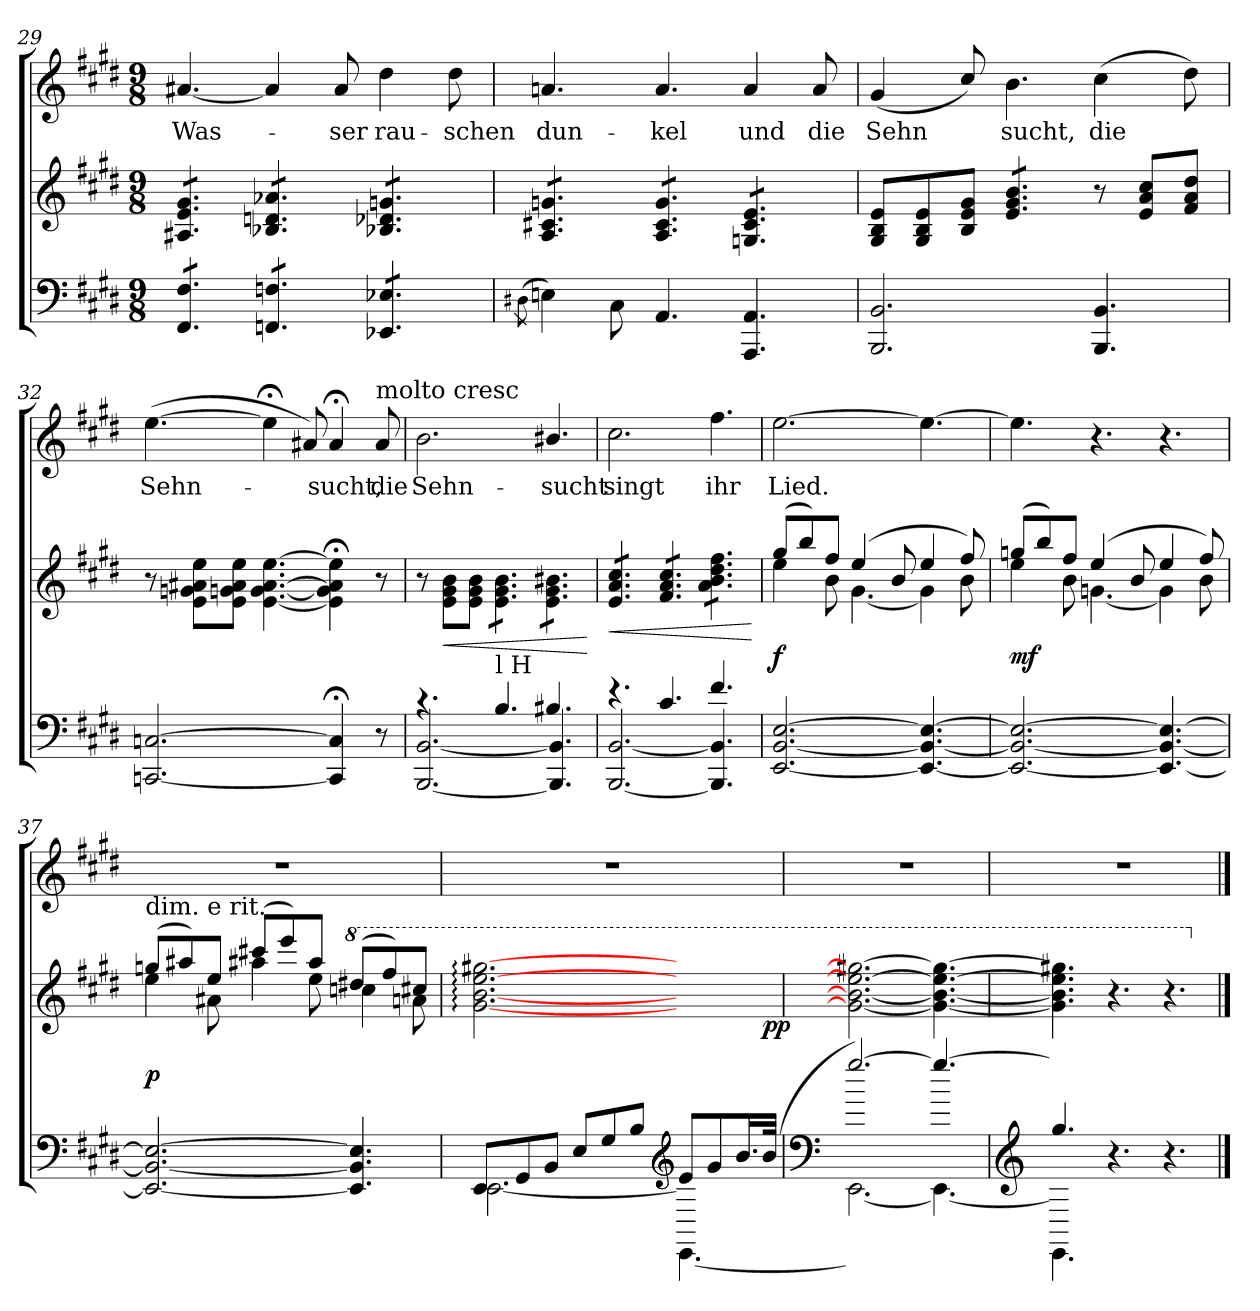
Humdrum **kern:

**kern	**kern	**dynam	**kern	**text
*part2	*part2	*part2	*part1	*part1
*staff3	*staff2	*staff2/3	*staff1	*staff1
*clefF4	*clefG2	*	*clefG2	*
*k[f#c#g#d#]	*k[f#c#g#d#]	*	*k[f#c#g#d#]	*
*M9/8	*M9/8	*	*M9/8	*
=29	=29	=29	=29	=29
*tremolo	*	*	*	*
*	*tremolo	*	*	*
8FF# 8F#L	8A#X 8e 8g#L	.	[4.a#X	Was-
8FF# 8F#	8A#X 8e 8g#	.	.	.
8FF# 8F#J	8A#X 8e 8g#J	.	.	.
8FFn 8FnL	8B-X 8dn 8a-XL	.	4a#]	.
8FFn 8Fn	8B-X 8dn 8a-X	.	.	.
8FFn 8FnJ	8B-X 8dn 8a-XJ	.	8a#	-ser
8EE-X 8E-XL	8B-X 8d-X 8gnL	.	4dd#	rau-
8EE-X 8E-X	8B-X 8d-X 8gn	.	.	.
8EE-X 8E-XJ	8B-X 8d-X 8gnJ	.	8dd#	-schen
*Xtremolo	*	*	*	*
=30	=30	=30	=30	=30
(>8qD#X\	.	.	.	.
4En)	8A 8c#X 8gnL	.	4.an	dun-
.	8A 8c#X 8gn	.	.	.
8C#\	8A 8c#X 8gnJ	.	.	.
4.AA	8A 8c# 8gL	.	4.a	-kel
.	8A 8c# 8g	.	.	.
.	8A 8c# 8gJ	.	.	.
4.AAA 4.AA	8Gn 8c# 8eL	.	4a	und
.	8Gn 8c# 8e	.	.	.
.	8Gn 8c# 8eJ	.	8a	die
*	*Xtremolo	*	*	*
!!LO:PB:g=z
=31	=31	=31	=31	=31
2.BBB 2.BB	8G# 8B 8eL	.	(>4g#	Sehn
.	8G# 8B 8e	.	.	.
.	8B 8e 8g#J	.	8cc#/)	.
*	*tremolo	*	*	*
.	8e 8g# 8bL	.	4.b	sucht,
.	8e 8g# 8b	.	.	.
.	8e 8g# 8bJ	.	.	.
*	*Xtremolo	*	*	*
4.BBB 4.BB	8r	.	(4cc#	die
.	8e 8a 8cc#L	.	.	.
.	8f# 8a 8dd#J	.	8dd#)	.
=32	=32	=32	=32	=32
[2.CCn [2.Cn	8r	.	([4.ee	Sehn-
.	8e\ 8gn\ 8a#X\ 8ee\L	.	.	.
.	8e\ 8gn\ 8a#\ 8ee\J	.	.	.
.	[4.e\ [4.g\ [4.a#\ [4.ee\	.	4ee;<]	.
.	.	.	8a#X)	.
4CC];< 4C];<	4e];<\ 4g];<\ 4a#];<\ 4ee];<\	.	4a#;<	sucht,
!	!	!	!LO:TX:a:t=molto cresc	!
8r	8r	.	8a#	die
=33	=33	=33	=33	=33
*^	*	*	*	*
4.r	[2.BBB/ [2.BB/	8r	.	2.b	Sehn-
!	!	!	!LO:HP:b	!	!
.	.	8e\ 8g#\ 8b\L	<	.	.
.	.	8e\ 8g#\ 8b\J	.	.	.
!LO:TX:a:t=l H	!	!	!	!	!
*	*	*tremolo	*	*	*
4.B/	.	8e\ 8g#\ 8b\L	.	.	.
.	.	8e\ 8g#\ 8b\	.	.	.
.	.	8e\ 8g#\ 8b\J	.	.	.
4.B#X/	4.BBB]/ 4.BB]/	8e\ 8g#\ 8b#X\L	.	4.b#X/	sucht
.	.	8e\ 8g#\ 8b#X\	.	.	.
.	.	8e\ 8g#\ 8b#X\J	.	.	.
*v	*v	*	*	*	*
.	.	[	.	.
!!LO:LB:g=z
=34	=34	=34	=34	=34
*^	*	*	*	*
!	!	!	!LO:HP:b	!	!
4.r	[2.BBB/ [2.BB/	8e 8a 8cc#L	<	2.cc#	singt
.	.	8e 8a 8cc#	.	.	.
.	.	8e 8a 8cc#J	.	.	.
4.c#/	.	8f# 8a 8cc#L	.	.	.
.	.	8f# 8a 8cc#	.	.	.
.	.	8f# 8a 8cc#J	.	.	.
4.f#/	4.BBB]/ 4.BB]/	8a 8b 8dd# 8ff#L	.	4.ff#	ihr
.	.	8a 8b 8dd# 8ff#	.	.	.
.	.	8a 8b 8dd# 8ff#J	.	.	.
*	*	*Xtremolo	*	*	*
*v	*v	*	*	*	*
.	.	[	.	.
=35	=35	=35	=35	=35
*	*^	*	*	*
[2.EE [2.BB [2.E	(8gg#L	4ee	f	[2.ee	Lied.
.	8bb)	.	.	.	.
.	8ff#J	8b	.	.	.
.	(4ee	[4.g#	.	.	.
.	8b	.	.	.	.
4.EE_ 4.BB_ 4.E_	4ee	4g#]	.	4.ee_	.
.	8ff#)	8b	.	.	.
=36	=36	=36	=36	=36	=36
2.EE_ 2.BB_ 2.E_	(8ggnL	4ee	mf	4.ee]	.
.	8bb)	.	.	.	.
.	8ff#J	8b	.	.	.
.	(4ee	[4.gn	.	4.r	.
.	8b	.	.	.	.
4.EE_ 4.BB_ 4.E_	4ee	4g]	.	4.r	.
.	8ff#)	8b	.	.	.
!!LO:LB:g=z
=37	=37	=37	=37	=37	=37
!	!LO:TX:t=dim. e rit.	!	!	!	!
2.EE_ 2.BB_ 2.E_	(8ggnL	4ee	p	8%9r	.
.	8aa#X)	.	.	.	.
.	8eeJ	8a#X	.	.	.
.	(8ccc#XL	4aa#X	.	.	.
.	8eee)	.	.	.	.
.	8aa#J	8ee	.	.	.
*	*8va	*	*	*	*
4.EE] 4.BB] 4.E]	(8ddd#XL	4cccn	.	.	.
.	8fff#)	.	.	.	.
.	8ccc#XJ	8aan	.	.	.
*	*v	*v	*	*	*
=38	=38	=38	=38	=38
*^	*	*	*	*
8EEL	[2.EE	[2.gg#: [2.bb: [2.eee: [2.ggg#X:	.	8%9r	.
8GG#	.	.	.	.	.
8BBJ	.	.	.	.	.
8EL	.	.	.	.	.
8G#	.	.	.	.	.
8BJ	.	.	.	.	.
*clefG2	*	*	*	*	*
8eL	4.EE_	4ryy	.	.	.
8g#	.	.	.	.	.
16.bL	.	8ryy	.	.	.
(32bJJk	.	.	pp	.	.
=39	=39	=39	=39	=39	=39
*clefF4	*	*	*	*	*
[2.gg#)	2.EE_	2.gg#_ 2.bb_ 2.eee_ 2.ggg#X_	.	8%9r	.
4.gg#_	4.EE_	4.gg#_ 4.bb_ 4.eee_ 4.ggg#_	.	.	.
=40	=40	=40	=40	=40	=40
*clefG2	*	*	*	*	*
4.gg#]	4.EE]	4.gg#] 4.bb] 4.eee] 4.ggg#X]	.	8%9r	.
4.r	2.ryy	4.r	.	.	.
4.r	.	4.r	.	.	.
*v	*v	*	*	*	*
*	*X8va	*	*	*
==	==	==	==	==
*-	*-	*-	*-	*-
